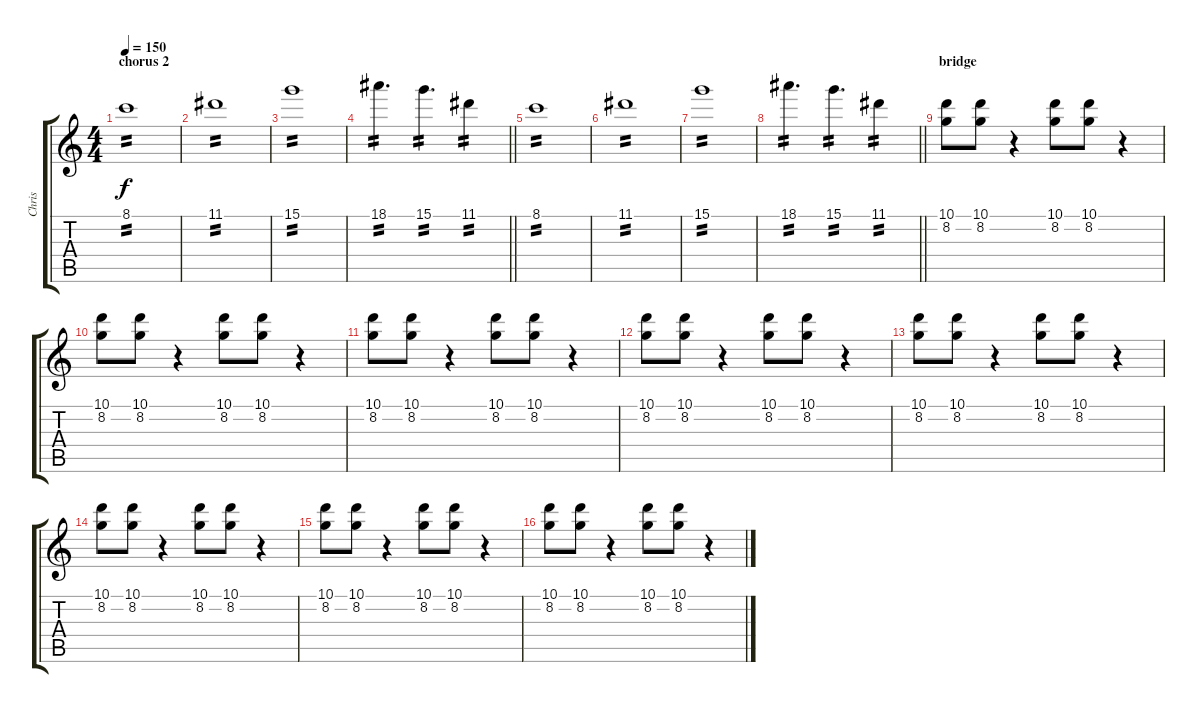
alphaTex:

\track ("Chris" "Chris") {instrument overdrivenguitar}
\staff {score tabs}
\tuning (E4 B3 G3 D3 A2 E2) {hide}
\ts (4 4)
\section ("" "chorus 2")
\tempo 150
\clef g2
\ks c
8.1.1{tp 2 dy f} |
11.1.1{tp 2} |
15.1.1{tp 2} |
\barLineRight lightlight
18.1.4{d tp 2} 15.1.4{d tp 2} 11.1.4{tp 2} |
8.1.1{tp 2} |
11.1.1{tp 2} |
15.1.1{tp 2} |
\barLineRight lightlight
18.1.4{d tp 2} 15.1.4{d tp 2} 11.1.4{tp 2} |
\section ("" "bridge")
(10.1 8.2).8 (10.1 8.2).8 r.4 (10.1 8.2).8 (10.1 8.2).8 r.4 |
(10.1 8.2).8 (10.1 8.2).8 r.4 (10.1 8.2).8 (10.1 8.2).8 r.4 |
(10.1 8.2).8 (10.1 8.2).8 r.4 (10.1 8.2).8 (10.1 8.2).8 r.4 |
(10.1 8.2).8 (10.1 8.2).8 r.4 (10.1 8.2).8 (10.1 8.2).8 r.4 |
(10.1 8.2).8 (10.1 8.2).8 r.4 (10.1 8.2).8 (10.1 8.2).8 r.4 |
(10.1 8.2).8 (10.1 8.2).8 r.4 (10.1 8.2).8 (10.1 8.2).8 r.4 |
(10.1 8.2).8 (10.1 8.2).8 r.4 (10.1 8.2).8 (10.1 8.2).8 r.4 |
(10.1 8.2).8 (10.1 8.2).8 r.4 (10.1 8.2).8 (10.1 8.2).8 r.4
